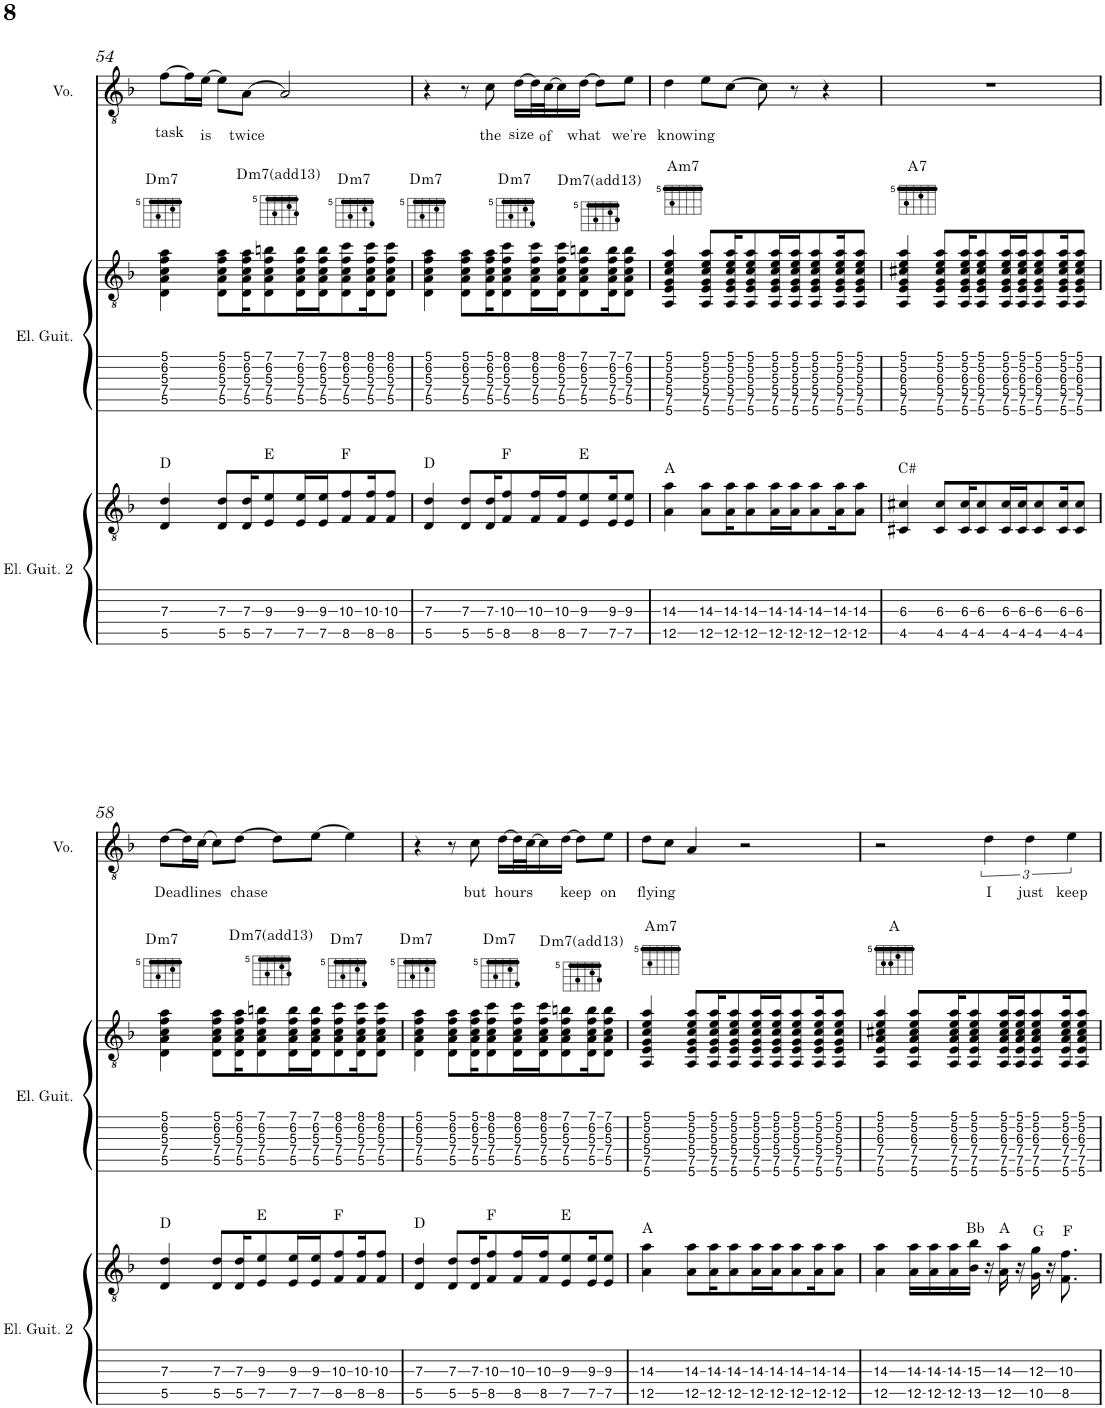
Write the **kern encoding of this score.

**kern	**kern	**kern	**kern	**harte	**kern	**text
*part3	*part3	*part2	*part2	*part2	*part1	*part1
*staff5	*staff4	*staff3	*staff2	*	*staff1	*staff1
*I"Guitar 2	*	*I"Guitar 1	*	*	*I"Voice	*
*	*	*	*	*	*I'Vo.	*
!!LO:PB:g=z
*	*clefGv2	*	*clefGv2	*	*clefGv2	*
*k[b-]	*k[b-]	*k[b-]	*k[b-]	*	*k[b-]	*
*M4/4	*M4/4	*M4/4	*M4/4	*	*M4/4	*
=54	=54	=54	=54	=54	=54	=54
!	!LO:TX:a:t=D	!	!	!	!	!
!	!	!	!	!LO:H:kt=m7	!	!LO:LY:b
4D 4d	4D/ 4d/	4D 4A 4c 4f 4a	4D\ 4A\ 4c\ 4f\ 4a\	D:min7	[8f\L	task
.	.	.	.	.	16f\L]	.
!	!	!	!	!	!	!LO:LY:b
.	.	.	.	.	[16e\JJ	is
8D\ 8d\L	8D/ 8d/L	8D\ 8A\ 8c\ 8f\ 8a\L	8D\ 8A\ 8c\ 8f\ 8a\L	.	8e\L]	.
!	!	!	!	!	!	!LO:LY:b
16D\ 16d\K	16D/ 16d/K	16D\ 16A\ 16c\ 16f\ 16a\K	16D\ 16A\ 16c\ 16f\ 16a\K	.	[8A\J	twice
!	!LO:TX:a:t=E	!	!	!LO:H:kt=m7	!	!
8E\ 8e\J	8E/ 8e/	8D\ 8A\ 8c\ 8f\ 8bn\J	8D\ 8A\ 8c\ 8f\ 8bn\	D:min7(13)	.	.
.	.	.	.	.	2A/]	.
16E\ 16e\KL	16E/ 16e/L	16D\ 16A\ 16c\ 16f\ 16b\KL	16D\ 16A\ 16c\ 16f\ 16b\L	.	.	.
16E\ 16e\K	16E/ 16e/J	16D\ 16A\ 16c\ 16f\ 16b\K	16D\ 16A\ 16c\ 16f\ 16b\J	.	.	.
!	!LO:TX:a:t=F	!	!	!LO:H:kt=m7	!	!
8F\ 8f\J	8F/ 8f/	8D\ 8A\ 8c\ 8f\ 8cc\J	8D\ 8A\ 8c\ 8f\ 8cc\	D:min7	.	.
16F\ 16f\KL	16F/ 16f/K	16D\ 16A\ 16c\ 16f\ 16cc\KL	16D\ 16A\ 16c\ 16f\ 16cc\K	.	.	.
8F\ 8f\J	8F/ 8f/J	8D\ 8A\ 8c\ 8f\ 8cc\J	8D\ 8A\ 8c\ 8f\ 8cc\J	.	.	.
=55	=55	=55	=55	=55	=55	=55
!	!LO:TX:a:t=D	!	!	!LO:H:kt=m7	!	!
4D 4d	4D/ 4d/	4D 4A 4c 4f 4a	4D\ 4A\ 4c\ 4f\ 4a\	D:min7	4r	.
8D\ 8d\L	8D/ 8d/L	8D\ 8A\ 8c\ 8f\ 8a\L	8D\ 8A\ 8c\ 8f\ 8a\L	.	8r	.
!	!	!	!	!	!	!LO:LY:b
16D\ 16d\K	16D/ 16d/K	16D\ 16A\ 16c\ 16f\ 16a\K	16D\ 16A\ 16c\ 16f\ 16a\K	.	8c\	the
!	!LO:TX:a:t=F	!	!	!LO:H:kt=m7	!	!
8F\ 8f\J	8F/ 8f/	8D\ 8A\ 8c\ 8f\ 8cc\J	8D\ 8A\ 8c\ 8f\ 8cc\	D:min7	.	.
!	!	!	!	!	!	!LO:LY:b
.	.	.	.	.	[16d\LL	size
16F\ 16f\KL	16F/ 16f/L	16D\ 16A\ 16c\ 16f\ 16cc\KL	16D\ 16A\ 16c\ 16f\ 16cc\L	.	32d\L]	.
!	!	!	!	!	!	!LO:LY:b
.	.	.	.	.	[32c\J	of
16F\ 16f\K	16F/ 16f/J	16D\ 16A\ 16c\ 16f\ 16cc\K	16D\ 16A\ 16c\ 16f\ 16cc\J	.	16c\]	.
!	!LO:TX:a:t=E	!	!	!	!	!
!	!	!	!	!LO:H:kt=m7	!	!LO:LY:b
8E\ 8e\J	8E/ 8e/	8D\ 8A\ 8c\ 8f\ 8bn\J	8D\ 8A\ 8c\ 8f\ 8bn\	D:min7(13)	[16d\JJ	what
.	.	.	.	.	8d\L]	.
16E\ 16e\KL	16E/ 16e/K	16D\ 16A\ 16c\ 16f\ 16b\KL	16D\ 16A\ 16c\ 16f\ 16b\K	.	.	.
!	!	!	!	!	!	!LO:LY:b
8E\ 8e\J	8E/ 8e/J	8D\ 8A\ 8c\ 8f\ 8b\J	8D\ 8A\ 8c\ 8f\ 8b\J	.	8e\J	we're
=56	=56	=56	=56	=56	=56	=56
!	!LO:TX:a:t=A	!	!	!	!	!
!	!	!	!	!LO:H:kt=m7	!	!LO:LY:b
4A 4a	4A\ 4a\	4AA 4E 4G 4c 4e 4a	4AA/ 4E/ 4G/ 4c/ 4e/ 4a/	A:min7	4d\	knowing
8A\ 8a\L	8A\ 8a\L	8AA\ 8E\ 8G\ 8c\ 8e\ 8a\L	8AA/ 8E/ 8G/ 8c/ 8e/ 8a/L	.	8e\L	.
16A\ 16a\K	16A\ 16a\K	16AA\ 16E\ 16G\ 16c\ 16e\ 16a\K	16AA/ 16E/ 16G/ 16c/ 16e/ 16a/K	.	[8c\J	.
8A\ 8a\J	8A\ 8a\	8AA\ 8E\ 8G\ 8c\ 8e\ 8a\J	8AA/ 8E/ 8G/ 8c/ 8e/ 8a/	.	.	.
.	.	.	.	.	8c\]	.
16A\ 16a\KL	16A\ 16a\L	16AA\ 16E\ 16G\ 16c\ 16e\ 16a\KL	16AA/ 16E/ 16G/ 16c/ 16e/ 16a/L	.	.	.
16A\ 16a\K	16A\ 16a\J	16AA\ 16E\ 16G\ 16c\ 16e\ 16a\K	16AA/ 16E/ 16G/ 16c/ 16e/ 16a/J	.	8r	.
8A\ 8a\J	8A\ 8a\	8AA\ 8E\ 8G\ 8c\ 8e\ 8a\J	8AA/ 8E/ 8G/ 8c/ 8e/ 8a/	.	.	.
.	.	.	.	.	4r	.
16A\ 16a\KL	16A\ 16a\K	16AA\ 16E\ 16G\ 16c\ 16e\ 16a\KL	16AA/ 16E/ 16G/ 16c/ 16e/ 16a/K	.	.	.
8A\ 8a\J	8A\ 8a\J	8AA\ 8E\ 8G\ 8c\ 8e\ 8a\J	8AA/ 8E/ 8G/ 8c/ 8e/ 8a/J	.	.	.
=57	=57	=57	=57	=57	=57	=57
!	!LO:TX:a:t=C#	!	!	!LO:H:kt=7	!	!
4C#X 4c#X	4C#X/ 4c#X/	4AA 4E 4G 4c#X 4e 4a	4AA/ 4E/ 4G/ 4c#X/ 4e/ 4a/	A:7	1r	.
8C#\ 8c#\L	8C#/ 8c#/L	8AA\ 8E\ 8G\ 8c#\ 8e\ 8a\L	8AA/ 8E/ 8G/ 8c#/ 8e/ 8a/L	.	.	.
16C#\ 16c#\K	16C#/ 16c#/K	16AA\ 16E\ 16G\ 16c#\ 16e\ 16a\K	16AA/ 16E/ 16G/ 16c#/ 16e/ 16a/K	.	.	.
8C#\ 8c#\J	8C#/ 8c#/	8AA\ 8E\ 8G\ 8c#\ 8e\ 8a\J	8AA/ 8E/ 8G/ 8c#/ 8e/ 8a/	.	.	.
16C#\ 16c#\KL	16C#/ 16c#/L	16AA\ 16E\ 16G\ 16c#\ 16e\ 16a\KL	16AA/ 16E/ 16G/ 16c#/ 16e/ 16a/L	.	.	.
16C#\ 16c#\K	16C#/ 16c#/J	16AA\ 16E\ 16G\ 16c#\ 16e\ 16a\K	16AA/ 16E/ 16G/ 16c#/ 16e/ 16a/J	.	.	.
8C#\ 8c#\J	8C#/ 8c#/	8AA\ 8E\ 8G\ 8c#\ 8e\ 8a\J	8AA/ 8E/ 8G/ 8c#/ 8e/ 8a/	.	.	.
16C#\ 16c#\KL	16C#/ 16c#/K	16AA\ 16E\ 16G\ 16c#\ 16e\ 16a\KL	16AA/ 16E/ 16G/ 16c#/ 16e/ 16a/K	.	.	.
8C#\ 8c#\J	8C#/ 8c#/J	8AA\ 8E\ 8G\ 8c#\ 8e\ 8a\J	8AA/ 8E/ 8G/ 8c#/ 8e/ 8a/J	.	.	.
!!LO:LB:g=z
=58	=58	=58	=58	=58	=58	=58
!	!LO:TX:a:t=D	!	!	!	!	!
!	!	!	!	!LO:H:kt=m7	!	!LO:LY:b
4D 4d	4D/ 4d/	4D 4A 4c 4f 4a	4D\ 4A\ 4c\ 4f\ 4a\	D:min7	[8d\L	Deadlines
.	.	.	.	.	16d\L]	.
.	.	.	.	.	[16c\JJ	.
8D\ 8d\L	8D/ 8d/L	8D\ 8A\ 8c\ 8f\ 8a\L	8D\ 8A\ 8c\ 8f\ 8a\L	.	8c\L]	.
!	!	!	!	!	!	!LO:LY:b
16D\ 16d\K	16D/ 16d/K	16D\ 16A\ 16c\ 16f\ 16a\K	16D\ 16A\ 16c\ 16f\ 16a\K	.	[8d\J	chase
!	!LO:TX:a:t=E	!	!	!LO:H:kt=m7	!	!
8E\ 8e\J	8E/ 8e/	8D\ 8A\ 8c\ 8f\ 8bn\J	8D\ 8A\ 8c\ 8f\ 8bn\	D:min7(13)	.	.
.	.	.	.	.	8d\L]	.
16E\ 16e\KL	16E/ 16e/L	16D\ 16A\ 16c\ 16f\ 16b\KL	16D\ 16A\ 16c\ 16f\ 16b\L	.	.	.
16E\ 16e\K	16E/ 16e/J	16D\ 16A\ 16c\ 16f\ 16b\K	16D\ 16A\ 16c\ 16f\ 16b\J	.	[8e\J	.
!	!LO:TX:a:t=F	!	!	!LO:H:kt=m7	!	!
8F\ 8f\J	8F/ 8f/	8D\ 8A\ 8c\ 8f\ 8cc\J	8D\ 8A\ 8c\ 8f\ 8cc\	D:min7	.	.
.	.	.	.	.	4e\]	.
16F\ 16f\KL	16F/ 16f/K	16D\ 16A\ 16c\ 16f\ 16cc\KL	16D\ 16A\ 16c\ 16f\ 16cc\K	.	.	.
8F\ 8f\J	8F/ 8f/J	8D\ 8A\ 8c\ 8f\ 8cc\J	8D\ 8A\ 8c\ 8f\ 8cc\J	.	.	.
=59	=59	=59	=59	=59	=59	=59
!	!LO:TX:a:t=D	!	!	!LO:H:kt=m7	!	!
4D 4d	4D/ 4d/	4D 4A 4c 4f 4a	4D\ 4A\ 4c\ 4f\ 4a\	D:min7	4r	.
8D\ 8d\L	8D/ 8d/L	8D\ 8A\ 8c\ 8f\ 8a\L	8D\ 8A\ 8c\ 8f\ 8a\L	.	8r	.
!	!	!	!	!	!	!LO:LY:b
16D\ 16d\K	16D/ 16d/K	16D\ 16A\ 16c\ 16f\ 16a\K	16D\ 16A\ 16c\ 16f\ 16a\K	.	8c\	but
!	!LO:TX:a:t=F	!	!	!LO:H:kt=m7	!	!
8F\ 8f\J	8F/ 8f/	8D\ 8A\ 8c\ 8f\ 8cc\J	8D\ 8A\ 8c\ 8f\ 8cc\	D:min7	.	.
!	!	!	!	!	!	!LO:LY:b
.	.	.	.	.	[16d\LL	hours
16F\ 16f\KL	16F/ 16f/L	16D\ 16A\ 16c\ 16f\ 16cc\KL	16D\ 16A\ 16c\ 16f\ 16cc\L	.	32d\L]	.
.	.	.	.	.	[32c\J	.
16F\ 16f\K	16F/ 16f/J	16D\ 16A\ 16c\ 16f\ 16cc\K	16D\ 16A\ 16c\ 16f\ 16cc\J	.	16c\]	.
!	!LO:TX:a:t=E	!	!	!	!	!
!	!	!	!	!LO:H:kt=m7	!	!LO:LY:b
8E\ 8e\J	8E/ 8e/	8D\ 8A\ 8c\ 8f\ 8bn\J	8D\ 8A\ 8c\ 8f\ 8bn\	D:min7(13)	[16d\JJ	keep
.	.	.	.	.	8d\L]	.
16E\ 16e\KL	16E/ 16e/K	16D\ 16A\ 16c\ 16f\ 16b\KL	16D\ 16A\ 16c\ 16f\ 16b\K	.	.	.
!	!	!	!	!	!	!LO:LY:b
8E\ 8e\J	8E/ 8e/J	8D\ 8A\ 8c\ 8f\ 8b\J	8D\ 8A\ 8c\ 8f\ 8b\J	.	8e\J	on
=60	=60	=60	=60	=60	=60	=60
!	!LO:TX:a:t=A	!	!	!	!	!
!	!	!	!	!LO:H:kt=m7	!	!LO:LY:b
4A 4a	4A\ 4a\	4AA 4E 4G 4c 4e 4a	4AA/ 4E/ 4G/ 4c/ 4e/ 4a/	A:min7	8d\L	flying
.	.	.	.	.	8c\J	.
8A\ 8a\L	8A\ 8a\L	8AA\ 8E\ 8G\ 8c\ 8e\ 8a\L	8AA/ 8E/ 8G/ 8c/ 8e/ 8a/L	.	4A/	.
16A\ 16a\K	16A\ 16a\K	16AA\ 16E\ 16G\ 16c\ 16e\ 16a\K	16AA/ 16E/ 16G/ 16c/ 16e/ 16a/K	.	.	.
8A\ 8a\J	8A\ 8a\	8AA\ 8E\ 8G\ 8c\ 8e\ 8a\J	8AA/ 8E/ 8G/ 8c/ 8e/ 8a/	.	.	.
.	.	.	.	.	2r	.
16A\ 16a\KL	16A\ 16a\L	16AA\ 16E\ 16G\ 16c\ 16e\ 16a\KL	16AA/ 16E/ 16G/ 16c/ 16e/ 16a/L	.	.	.
16A\ 16a\K	16A\ 16a\J	16AA\ 16E\ 16G\ 16c\ 16e\ 16a\K	16AA/ 16E/ 16G/ 16c/ 16e/ 16a/J	.	.	.
8A\ 8a\J	8A\ 8a\	8AA\ 8E\ 8G\ 8c\ 8e\ 8a\J	8AA/ 8E/ 8G/ 8c/ 8e/ 8a/	.	.	.
16A\ 16a\KL	16A\ 16a\K	16AA\ 16E\ 16G\ 16c\ 16e\ 16a\KL	16AA/ 16E/ 16G/ 16c/ 16e/ 16a/K	.	.	.
8A\ 8a\J	8A\ 8a\J	8AA\ 8E\ 8G\ 8c\ 8e\ 8a\J	8AA/ 8E/ 8G/ 8c/ 8e/ 8a/J	.	.	.
=61	=61	=61	=61	=61	=61	=61
4A 4a	4A\ 4a\	4AA 4E 4A 4c#X 4e 4a	4AA/ 4E/ 4A/ 4c#X/ 4e/ 4a/	A:maj	2r	.
16A\ 16a\LL	16A\ 16a\LL	8AA\ 8E\ 8A\ 8c#\ 8e\ 8a\L	8AA/ 8E/ 8A/ 8c#/ 8e/ 8a/L	.	.	.
16A\ 16a\J	16A\ 16a\	.	.	.	.	.
16A\ 16a\L	16A\ 16a\	16AA\ 16E\ 16A\ 16c#\ 16e\ 16a\K	16AA/ 16E/ 16A/ 16c#/ 16e/ 16a/K	.	.	.
!	!LO:TX:a:t=Bb	!	!	!	!	!
16B-\ 16b-\JJ	16B-\ 16b-\JJ	8AA\ 8E\ 8A\ 8c#\ 8e\ 8a\J	8AA/ 8E/ 8A/ 8c#/ 8e/ 8a/	.	.	.
!	!	!	!	!	!	!LO:LY:b
16r	16r	.	.	.	6d\	I
!	!LO:TX:a:t=A	!	!	!	!	!
16A 16a	16A\ 16a\	16AA\ 16E\ 16A\ 16c#\ 16e\ 16a\KL	16AA/ 16E/ 16A/ 16c#/ 16e/ 16a/L	.	.	.
16r	16r	16AA\ 16E\ 16A\ 16c#\ 16e\ 16a\K	16AA/ 16E/ 16A/ 16c#/ 16e/ 16a/J	.	.	.
!	!	!	!	!	!	!LO:LY:b
.	.	.	.	.	6d\	just
!	!LO:TX:a:t=G	!	!	!	!	!
16G 16g	16G\ 16g\	8AA\ 8E\ 8A\ 8c#\ 8e\ 8a\J	8AA/ 8E/ 8A/ 8c#/ 8e/ 8a/	.	.	.
16r	16r	.	.	.	.	.
!	!LO:TX:a:t=F	!	!	!	!	!
8.F 8.f	8.F\ 8.f\	16AA\ 16E\ 16A\ 16c#\ 16e\ 16a\KL	16AA/ 16E/ 16A/ 16c#/ 16e/ 16a/K	.	.	.
!	!	!	!	!	!	!LO:LY:b
.	.	.	.	.	6e\	keep
.	.	8AA\ 8E\ 8A\ 8c#\ 8e\ 8a\J	8AA/ 8E/ 8A/ 8c#/ 8e/ 8a/J	.	.	.
=	=	=	=	=	=	=
*-	*-	*-	*-	*-	*-	*-
